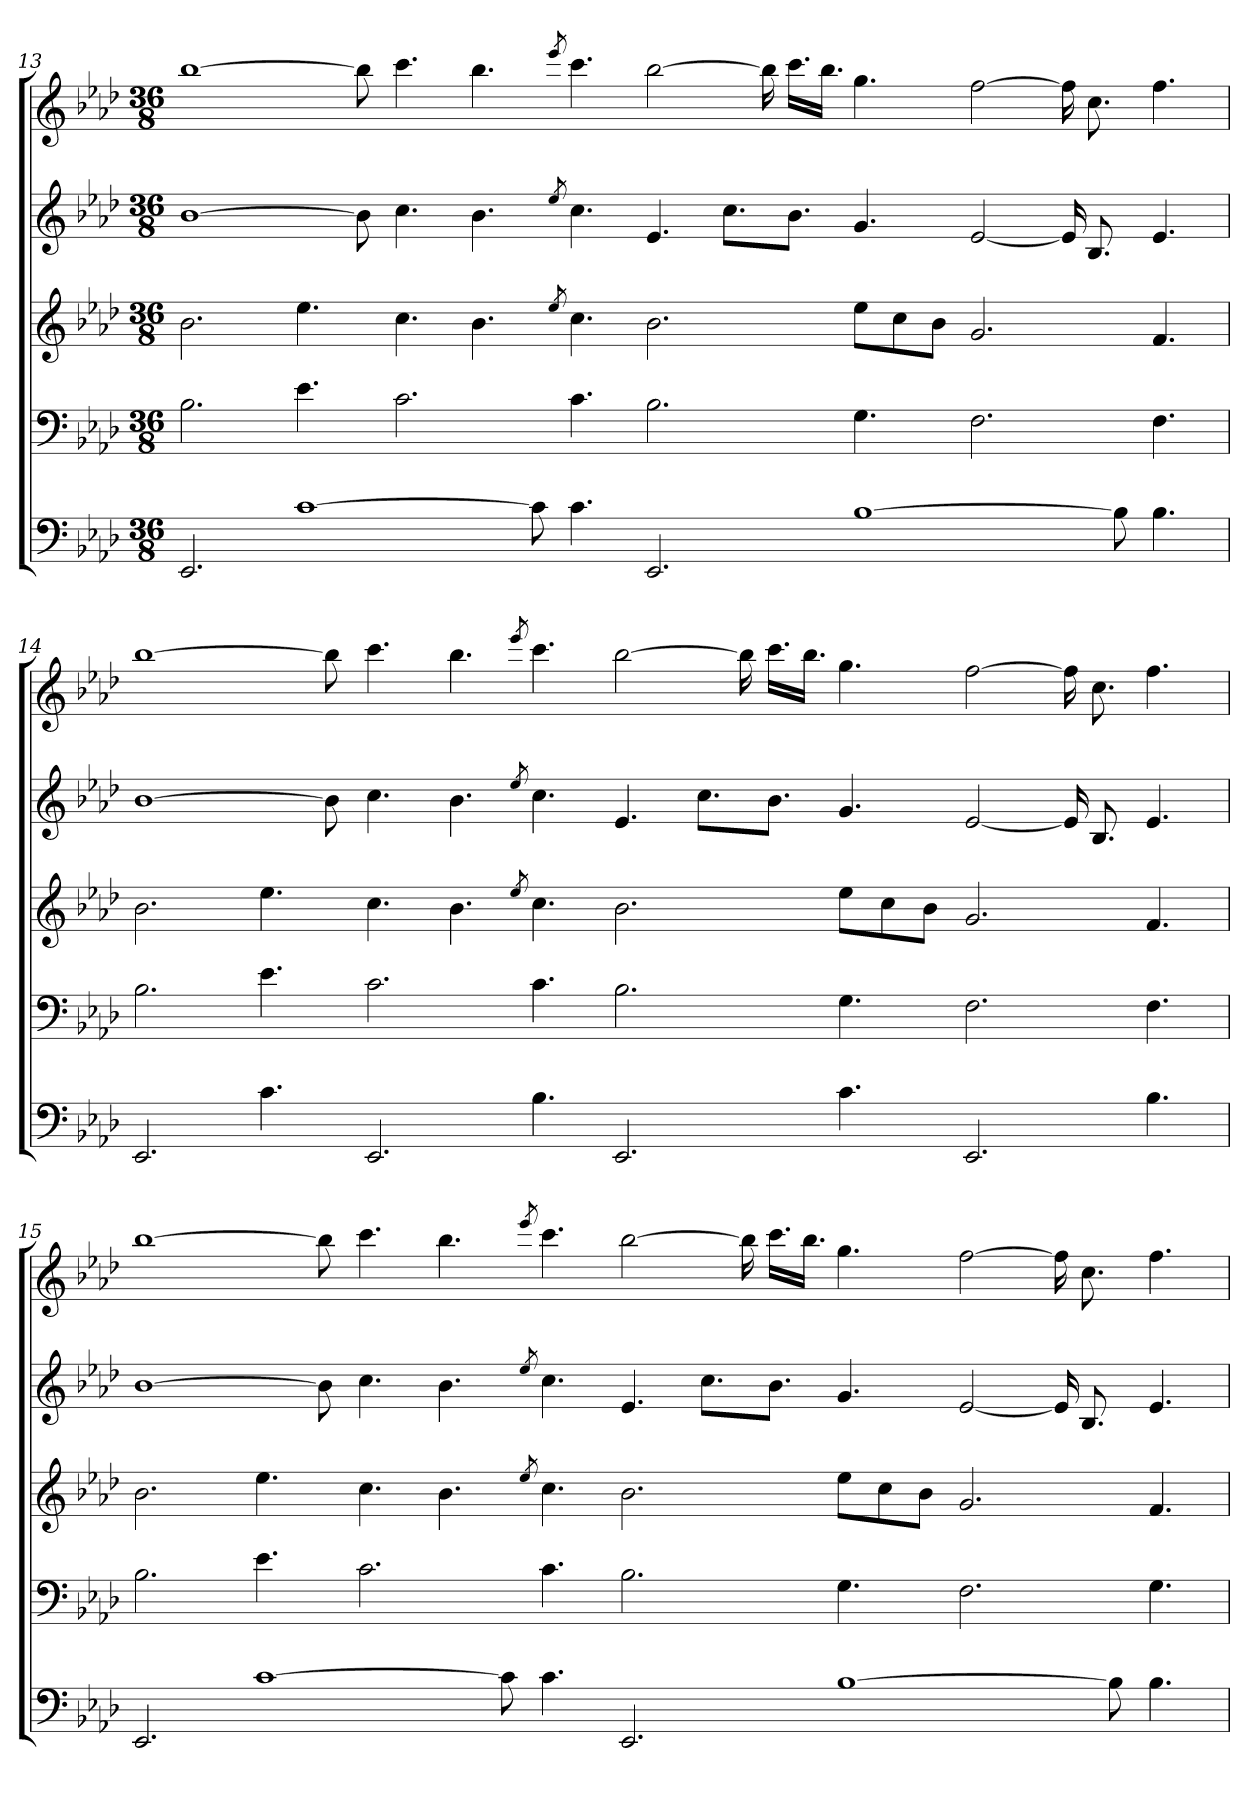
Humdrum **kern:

**kern	**kern	**kern	**kern	**kern
*part5	*part4	*part3	*part2	*part1
*staff5	*staff4	*staff3	*staff2	*staff1
*clefF4	*clefF4	*clefG2	*clefG2	*clefG2
*k[b-e-a-d-]	*k[b-e-a-d-]	*k[b-e-a-d-]	*k[b-e-a-d-]	*k[b-e-a-d-]
*M36/8	*M36/8	*M36/8	*M36/8	*M36/8
=13	=13	=13	=13	=13
2.EE-	2.B-	2.b-	[1b-	[1bb-
[1c	4.e-	4.ee-	.	.
.	.	.	8b-]	8bb-]
.	2.c	4.cc	4.cc	4.ccc
.	.	4.b-	4.b-	4.bb-
8c]	.	.	.	.
.	.	8qee-	8qee-	8qeee-
4.c	4.c	4.cc	4.cc	4.ccc
2.EE-	2.B-	2.b-	4.e-	[2bb-
.	.	.	8.cc\L	.
.	.	.	.	16bb-]
.	.	.	8.b-\J	16.ccc\LL
.	.	.	.	16.bb-\JJ
[1B-	4.G	8ee-\L	4.g	4.gg
.	.	8cc\	.	.
.	.	8b-\J	.	.
.	2.F	2.g	[2e-	[2ff
.	.	.	16e-]	16ff]
.	.	.	8.B-	8.cc
8B-]	.	.	.	.
4.B-	4.F	4.f	4.e-	4.ff
=14	=14	=14	=14	=14
2.EE-	2.B-	2.b-	[1b-	[1bb-
4.c	4.e-	4.ee-	.	.
.	.	.	8b-]	8bb-]
2.EE-	2.c	4.cc	4.cc	4.ccc
.	.	4.b-	4.b-	4.bb-
.	.	8qee-	8qee-	8qeee-
4.B-	4.c	4.cc	4.cc	4.ccc
2.EE-	2.B-	2.b-	4.e-	[2bb-
.	.	.	8.cc\L	.
.	.	.	.	16bb-]
.	.	.	8.b-\J	16.ccc\LL
.	.	.	.	16.bb-\JJ
4.c	4.G	8ee-\L	4.g	4.gg
.	.	8cc\	.	.
.	.	8b-\J	.	.
2.EE-	2.F	2.g	[2e-	[2ff
.	.	.	16e-]	16ff]
.	.	.	8.B-	8.cc
4.B-	4.F	4.f	4.e-	4.ff
=15	=15	=15	=15	=15
2.EE-	2.B-	2.b-	[1b-	[1bb-
[1c	4.e-	4.ee-	.	.
.	.	.	8b-]	8bb-]
.	2.c	4.cc	4.cc	4.ccc
.	.	4.b-	4.b-	4.bb-
8c]	.	.	.	.
.	.	8qee-	8qee-	8qeee-
4.c	4.c	4.cc	4.cc	4.ccc
2.EE-	2.B-	2.b-	4.e-	[2bb-
.	.	.	8.cc\L	.
.	.	.	.	16bb-]
.	.	.	8.b-\J	16.ccc\LL
.	.	.	.	16.bb-\JJ
[1B-	4.G	8ee-\L	4.g	4.gg
.	.	8cc\	.	.
.	.	8b-\J	.	.
.	2.F	2.g	[2e-	[2ff
.	.	.	16e-]	16ff]
.	.	.	8.B-	8.cc
8B-]	.	.	.	.
4.B-	4.G	4.f	4.e-	4.ff
=	=	=	=	=
*-	*-	*-	*-	*-
